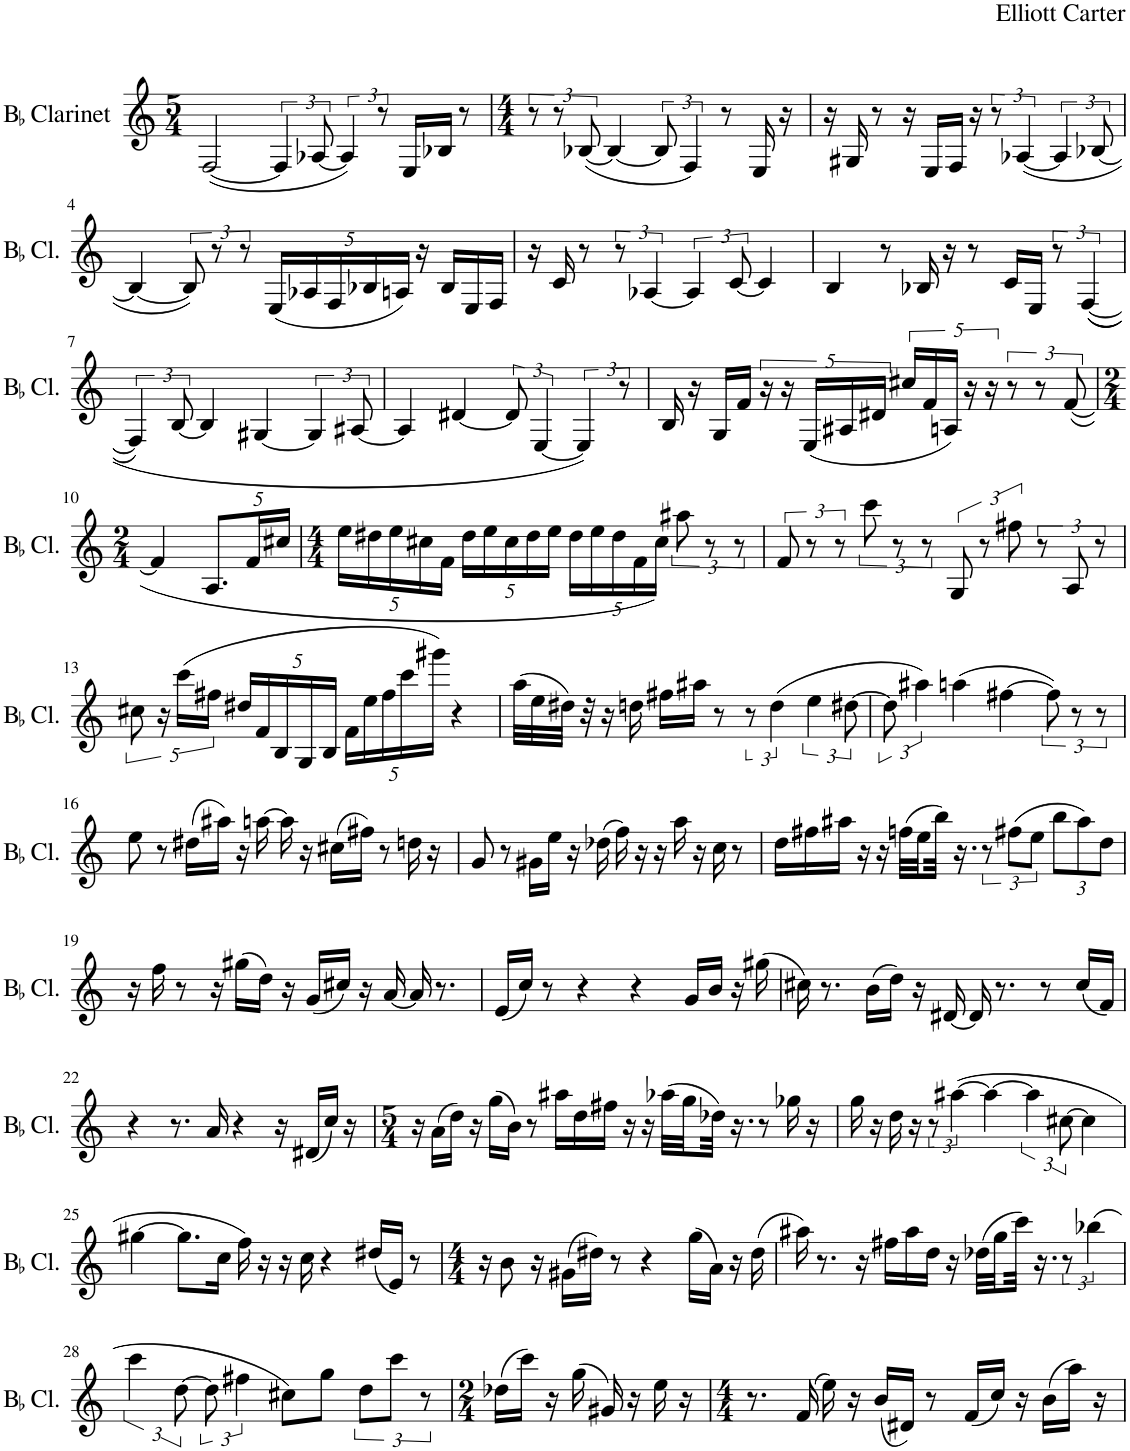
**kern
*part1
*staff1
*I"BaccidentalFlat Clarinet
*I'BaccidentalFlat Cl.
*clefG2
*Trd1c2
*k[]
*M5/4
=1
([2F/
6F/]
[4A-X/
12r
16E/LL
16B-X/JJ
8r
=2
*M4/4
12r
12r
([12B-X/
4B-/_
12B-/]
6F/)
8r
16E/
16r
=3
16r
16G#X/
8r
16r
16E/LL
16F/JJ
16r
12r
([6A-X/
6A-/]
[12B-X/
!!LO:LB:g=z
=4
4B-/_
12B-/])
12r
12r
*Xbrackettup
(20E/LL
20A-X/
20F/
20B-X/
20An/JJ)
16r
16B-/LL
16E/
16F/JJ
=5
16r
16c/
8r
*brackettup
12r
[6A-X/
6A-/]
[12c/
4c/]
=6
4B/
8r
16B-X/
16r
8r
16c/LL
16E/JJ
12r
(([6F/
!!LO:LB:g=z
=7
6F/])
[12B/
4B/]
[4G#X/
6G#/]
[12A#X/
=8
4A#/]
[4d#X/
12d#/]
[6E/
6E/])
12r
=9
16B/
16r
16G/LL
16f/JJ
20r
20r
(20E/LL
20A#X/
20d#X/JJ
20cc#X/LL
20f/
20An/JJ)
20r
20r
12r
12r
([12f/
!!LO:LB:g=z
=10
*M2/4
4f/]
*Xbrackettup
10.A/L
20f/L
20cc#X/JJ
=11
*M4/4
20ee\LL
20dd#X\
20ee\
20cc#X\
20f\JJ
20dd#\LL
20ee\
20cc#\
20dd#\
20ee\JJ
20dd#\LL
20ee\
20dd#\
20f\
20cc#\JJ)
*brackettup
12aa#X\
12r
12r
=12
12f/
12r
12r
12ccc\
12r
12r
12G/
12r
12ff#X\
12r
12A/
12r
!!LO:LB:g=z
=13
10cc#X\
20r
(20ccc\LL
20ff#X\JJ
*Xbrackettup
20dd#X/LL
20f/
20B/
20G/
20B/JJ
20f\LL
20ee\
20ff#\
20ccc\
20ggg#X\JJ)
4r
=14
(32aa\LLL
32ee\
32dd#X\JJJ)
32r
16r
16ddn\
16ff#X\LL
16aa#X\JJ
8r
*brackettup
12r
(6dd\
6ee\
[12dd#X\
=15
12dd#\]
6aa#X\)
(4aan\
[4ff#X\
12ff#\])
12r
12r
!!LO:LB:g=z
=16
8ee\
8r
(16dd#X\LL
16aa#X\JJ)
16r
[16aan\
16aa\]
16r
(16cc#X\LL
16ff#X\JJ)
8r
16ddn\
16r
=17
8g/
8r
16g#X\LL
16ee\JJ
16r
(16dd-X\
16ff\)
16r
16r
16aa\
16r
16cc\
8r
=18
16dd\LL
16ff#X\
16aa#X\JJ
16r
16r
(32ffn\LLL
32ee\
32bb\JJJ)
16.r
12r
(12ff#X\L
12ee\J
*Xbrackettup
12bb\L
12aa#\)
12dd\J
!!LO:LB:g=z
=19
16r
16ff\
8r
16r
(16gg#X\LL
16dd\JJ)
16r
(16g/LL
16cc#X/JJ)
16r
[16a/
16a/]
8.r
=20
(16e/LL
16cc/JJ)
8r
4r
4r
16g/LL
16b/JJ
16r
(16gg#X\
=21
16cc#X\)
8.r
(16b\LL
16dd\JJ)
16r
[16d#X/
16d#/]
8.r
8r
(16cc#/LL
16f/JJ)
!!LO:LB:g=z
=22
4r
8.r
16a/
4r
16r
(16d#X/LL
16cc/JJ)
16r
=23
*M5/4
16r
(16a\LL
16dd\JJ)
16r
(16gg\LL
16b\JJ)
8r
16aa#X\LL
16dd\
16ff#X\JJ
16r
16r
(32aa-X\LLL
32gg\
32dd-X\JJJ)
16.r
8r
16gg-X\
16r
=24
16gg\
16r
16dd\
16r
*brackettup
12r
([6aa#X\
4aa#\_
6aa#\]
[12cc#X\
4cc#\]
!!LO:LB:g=z
=25
[4gg#X\
8.gg#\L]
16cc\Jk
16ff\)
16r
16r
16cc\
4r
(16dd#X/LL
16e/JJ)
8r
=26
*M4/4
16r
8b\
16r
(16g#X\LL
16dd#X\JJ)
8r
4r
(16gg\LL
16a\JJ)
16r
(16dd#\
=27
16aa#X\)
8.r
16r
16ff#X\LL
16aa#\
16dd\JJ
16r
(32dd-X\LLL
32gg\
32ccc\JJJ)
16.r
12r
(6bb-X\
!!LO:LB:g=z
=28
6ccc\
[12dd\
12dd\]
6ff#X\
8cc#X\L)
8gg\J
12dd\L
12ccc\J
12r
=29
*M2/4
(16dd-X\LL
16ccc\JJ)
16r
(16gg\
16g#X/)
16r
16ee\
16r
=30
*M4/4
8.r
(16f/
16ee\)
16r
(16b/LL
16d#X/JJ)
8r
(16f/LL
16cc/JJ)
16r
(16b\LL
16aa\JJ)
16r
=
*-
